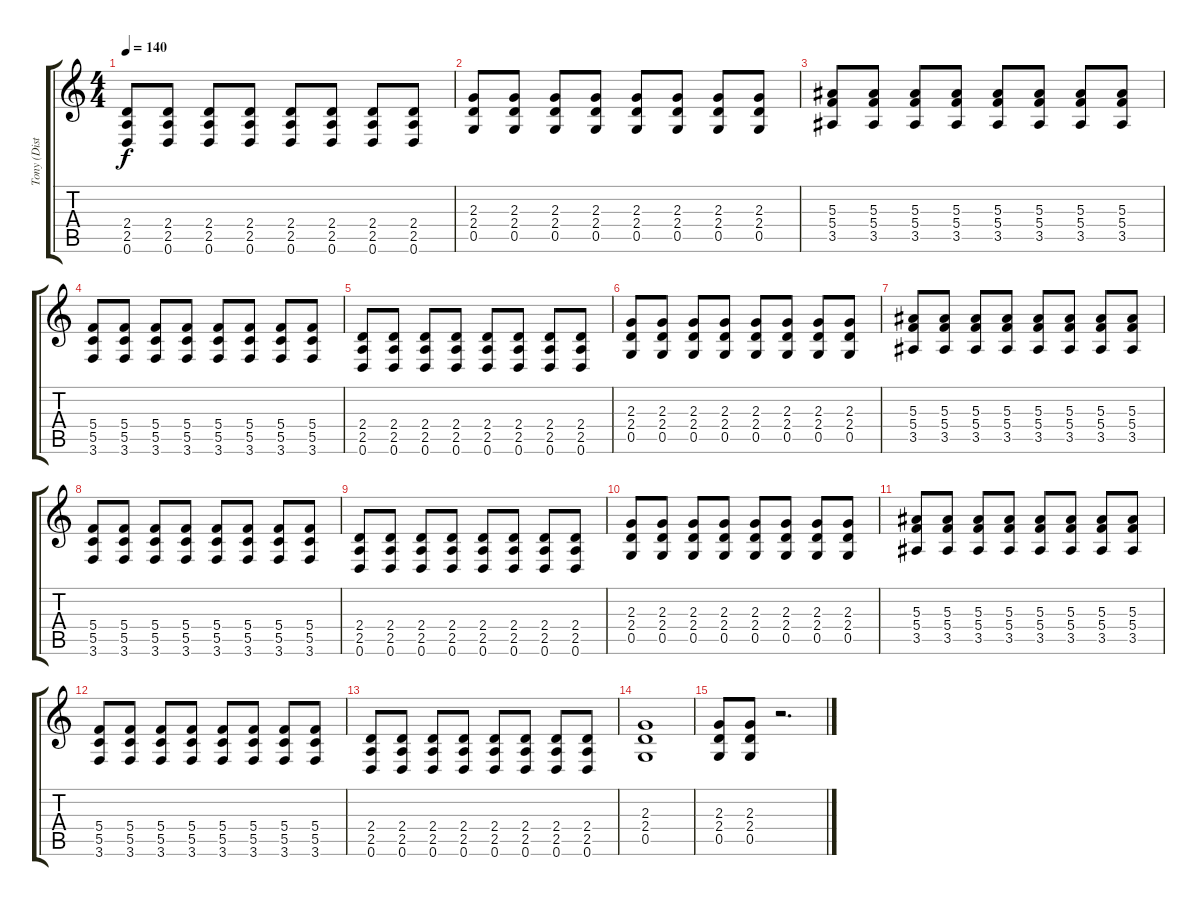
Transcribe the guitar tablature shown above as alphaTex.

\track ("Tony (Distortion)" "Tony (Dist") {instrument distortionguitar}
\staff {score tabs}
\tuning (D4 A3 F3 C3 G2 D2) {hide}
\ts (4 4)
\tempo 140
\clef g2
\ks c
(2.4 2.5 0.6).8{dy f} (2.4 2.5 0.6).8 (2.4 2.5 0.6).8 (2.4 2.5 0.6).8 (2.4 2.5 0.6).8 (2.4 2.5 0.6).8 (2.4 2.5 0.6).8 (2.4 2.5 0.6).8 |
(2.3 2.4 0.5).8 (2.3 2.4 0.5).8 (2.3 2.4 0.5).8 (2.3 2.4 0.5).8 (2.3 2.4 0.5).8 (2.3 2.4 0.5).8 (2.3 2.4 0.5).8 (2.3 2.4 0.5).8 |
(5.3 5.4 3.5).8 (5.3 5.4 3.5).8 (5.3 5.4 3.5).8 (5.3 5.4 3.5).8 (5.3 5.4 3.5).8 (5.3 5.4 3.5).8 (5.3 5.4 3.5).8 (5.3 5.4 3.5).8 |
(5.4 5.5 3.6).8 (5.4 5.5 3.6).8 (5.4 5.5 3.6).8 (5.4 5.5 3.6).8 (5.4 5.5 3.6).8 (5.4 5.5 3.6).8 (5.4 5.5 3.6).8 (5.4 5.5 3.6).8 |
(2.4 2.5 0.6).8 (2.4 2.5 0.6).8 (2.4 2.5 0.6).8 (2.4 2.5 0.6).8 (2.4 2.5 0.6).8 (2.4 2.5 0.6).8 (2.4 2.5 0.6).8 (2.4 2.5 0.6).8 |
(2.3 2.4 0.5).8 (2.3 2.4 0.5).8 (2.3 2.4 0.5).8 (2.3 2.4 0.5).8 (2.3 2.4 0.5).8 (2.3 2.4 0.5).8 (2.3 2.4 0.5).8 (2.3 2.4 0.5).8 |
(5.3 5.4 3.5).8 (5.3 5.4 3.5).8 (5.3 5.4 3.5).8 (5.3 5.4 3.5).8 (5.3 5.4 3.5).8 (5.3 5.4 3.5).8 (5.3 5.4 3.5).8 (5.3 5.4 3.5).8 |
(5.4 5.5 3.6).8 (5.4 5.5 3.6).8 (5.4 5.5 3.6).8 (5.4 5.5 3.6).8 (5.4 5.5 3.6).8 (5.4 5.5 3.6).8 (5.4 5.5 3.6).8 (5.4 5.5 3.6).8 |
(2.4 2.5 0.6).8 (2.4 2.5 0.6).8 (2.4 2.5 0.6).8 (2.4 2.5 0.6).8 (2.4 2.5 0.6).8 (2.4 2.5 0.6).8 (2.4 2.5 0.6).8 (2.4 2.5 0.6).8 |
(2.3 2.4 0.5).8 (2.3 2.4 0.5).8 (2.3 2.4 0.5).8 (2.3 2.4 0.5).8 (2.3 2.4 0.5).8 (2.3 2.4 0.5).8 (2.3 2.4 0.5).8 (2.3 2.4 0.5).8 |
(5.3 5.4 3.5).8 (5.3 5.4 3.5).8 (5.3 5.4 3.5).8 (5.3 5.4 3.5).8 (5.3 5.4 3.5).8 (5.3 5.4 3.5).8 (5.3 5.4 3.5).8 (5.3 5.4 3.5).8 |
(5.4 5.5 3.6).8 (5.4 5.5 3.6).8 (5.4 5.5 3.6).8 (5.4 5.5 3.6).8 (5.4 5.5 3.6).8 (5.4 5.5 3.6).8 (5.4 5.5 3.6).8 (5.4 5.5 3.6).8 |
(2.4 2.5 0.6).8 (2.4 2.5 0.6).8 (2.4 2.5 0.6).8 (2.4 2.5 0.6).8 (2.4 2.5 0.6).8 (2.4 2.5 0.6).8 (2.4 2.5 0.6).8 (2.4 2.5 0.6).8 |
(2.3 2.4 0.5).1 |
(2.3 2.4 0.5).8 (2.3 2.4 0.5).8 r.2{d}
